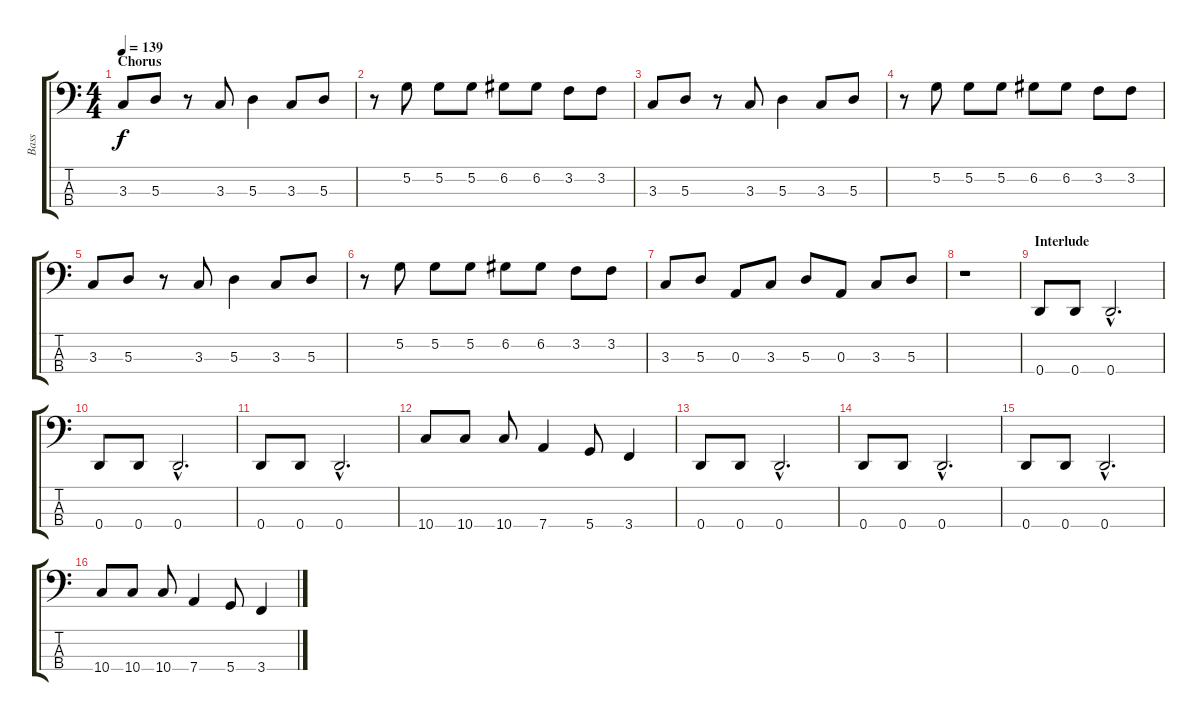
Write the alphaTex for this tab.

\track ("Bass" "Bass") {instrument electricbassfinger}
\staff {score tabs}
\tuning (G2 D2 A1 D1) {hide}
\ts (4 4)
\section ("" "Chorus")
\tempo 139
\clef f4
\ks c
3.3.8{dy f} 5.3.8 r.8 3.3.8 5.3.4 3.3.8 5.3.8 |
r.8 5.2.8 5.2.8 5.2.8 6.2.8 6.2.8 3.2.8 3.2.8 |
3.3.8 5.3.8 r.8 3.3.8 5.3.4 3.3.8 5.3.8 |
r.8 5.2.8 5.2.8 5.2.8 6.2.8 6.2.8 3.2.8 3.2.8 |
3.3.8 5.3.8 r.8 3.3.8 5.3.4 3.3.8 5.3.8 |
r.8 5.2.8 5.2.8 5.2.8 6.2.8 6.2.8 3.2.8 3.2.8 |
3.3.8 5.3.8 0.3.8 3.3.8 5.3.8 0.3.8 3.3.8 5.3.8 |
r.1 |
\section ("" "Interlude")
0.4.8 0.4.8 0.4{hac}.2{d} |
0.4.8 0.4.8 0.4{hac}.2{d} |
0.4.8 0.4.8 0.4{hac}.2{d} |
10.4.8 10.4.8 10.4.8 7.4.4 5.4.8 3.4.4 |
0.4.8 0.4.8 0.4{hac}.2{d} |
0.4.8 0.4.8 0.4{hac}.2{d} |
0.4.8 0.4.8 0.4{hac}.2{d} |
10.4.8 10.4.8 10.4.8 7.4.4 5.4.8 3.4.4
